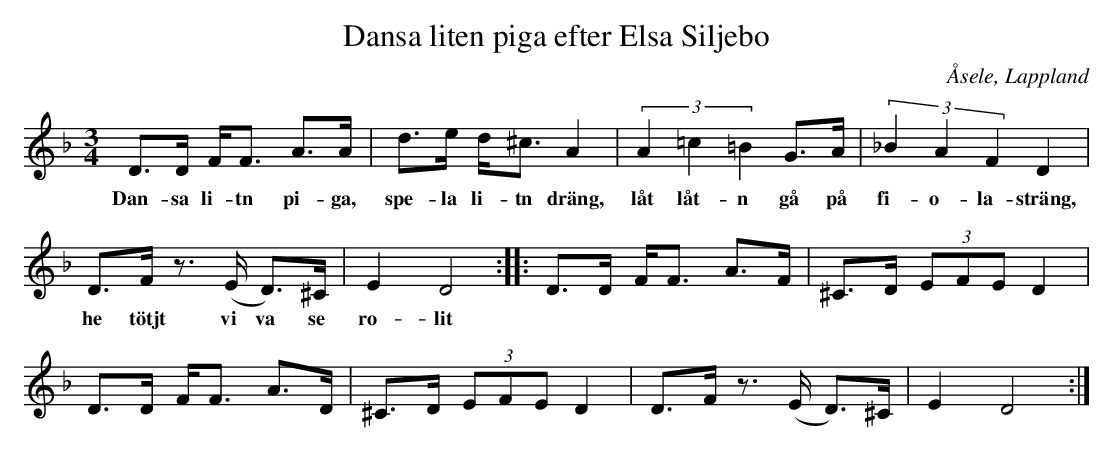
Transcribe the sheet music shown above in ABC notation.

X:1
T:Dansa liten piga efter Elsa Siljebo
O:Åsele, Lappland
M:3/4
L:1/8
K:Dm
D>D F<F A>A | d>e d<^c A2 | (3A2=c2=B2 G>A | (3_B2A2F2 D2 |
w:Dan-sa li-tn pi-ga, spe-la li-tn dräng, låt låt-n gå på fi-o-la-sträng,
D>F  z>(E D)>^C | E2 D4 :: D>D F<F A>F | ^C>D (3EFE D2 |
w:he tötjt vi va se ro-lit
D>D F<F A>D | ^C>D (3EFE D2 | D>F- z>(E D)>^C | E2 D4 :|
